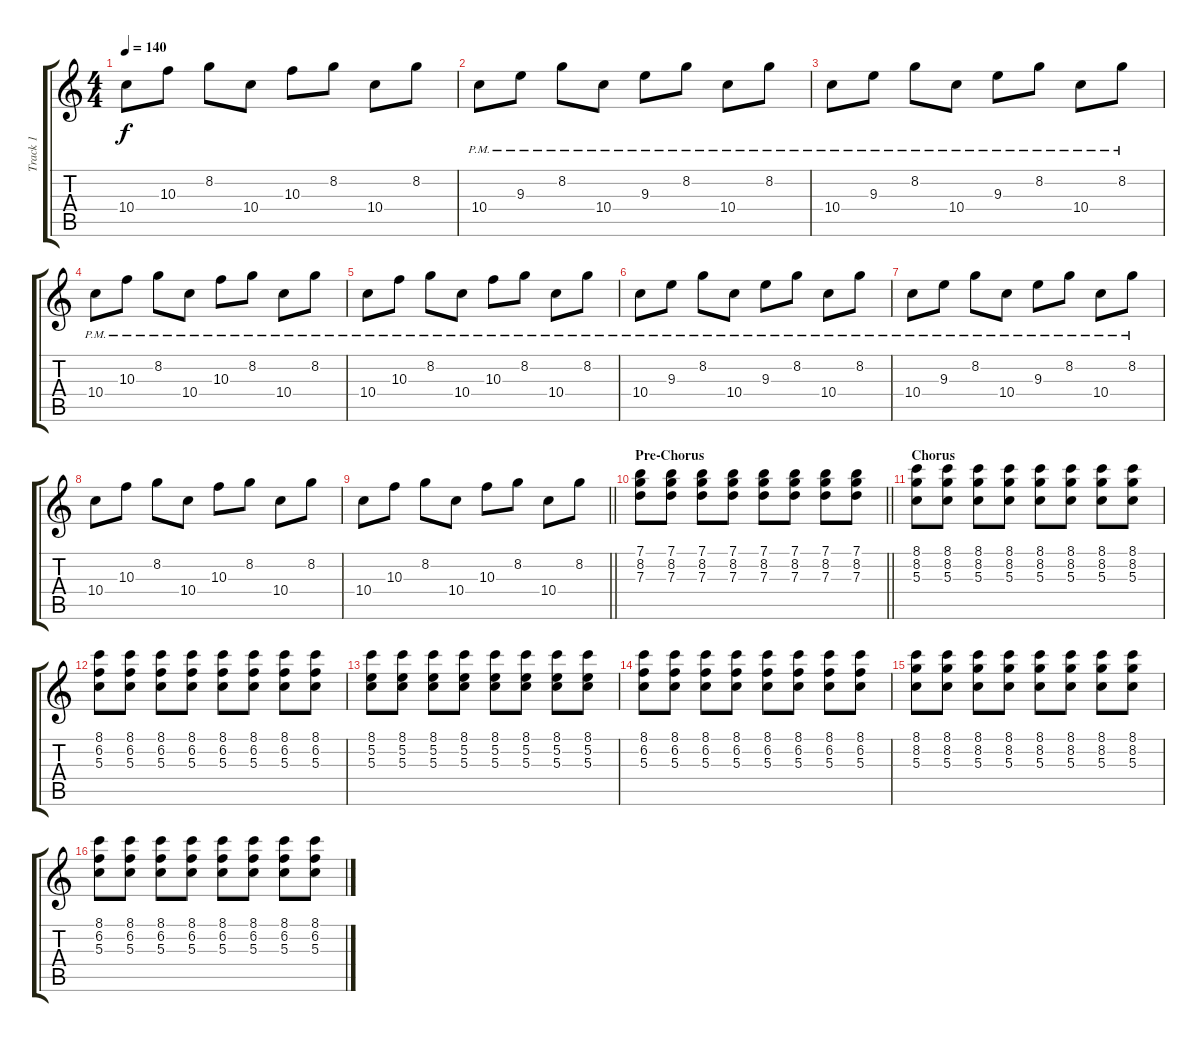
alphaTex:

\track ("Track 1" "Track 1") {instrument distortionguitar}
\staff {score tabs}
\tuning (E4 B3 G3 D3 A2 E2) {hide}
\ts (4 4)
\tempo 140
\clef g2
\ks c
10.4.8{dy f} 10.3.8 8.2.8 10.4.8 10.3.8 8.2.8 10.4.8 8.2.8 |
10.4{pm}.8 9.3{pm}.8 8.2{pm}.8 10.4{pm}.8 9.3{pm}.8 8.2{pm}.8 10.4{pm}.8 8.2{pm}.8 |
10.4{pm}.8 9.3{pm}.8 8.2{pm}.8 10.4{pm}.8 9.3{pm}.8 8.2{pm}.8 10.4{pm}.8 8.2{pm}.8 |
10.4{pm}.8 10.3{pm}.8 8.2{pm}.8 10.4{pm}.8 10.3{pm}.8 8.2{pm}.8 10.4{pm}.8 8.2{pm}.8 |
10.4{pm}.8 10.3{pm}.8 8.2{pm}.8 10.4{pm}.8 10.3{pm}.8 8.2{pm}.8 10.4{pm}.8 8.2{pm}.8 |
10.4{pm}.8 9.3{pm}.8 8.2{pm}.8 10.4{pm}.8 9.3{pm}.8 8.2{pm}.8 10.4{pm}.8 8.2{pm}.8 |
10.4{pm}.8 9.3{pm}.8 8.2{pm}.8 10.4{pm}.8 9.3{pm}.8 8.2{pm}.8 10.4{pm}.8 8.2{pm}.8 |
10.4.8 10.3.8 8.2.8 10.4.8 10.3.8 8.2.8 10.4.8 8.2.8 |
\barLineRight lightlight
10.4.8 10.3.8 8.2.8 10.4.8 10.3.8 8.2.8 10.4.8 8.2.8 |
\section ("" "Pre-Chorus")
\barLineRight lightlight
(7.1 8.2 7.3).8 (7.1 8.2 7.3).8 (7.1 8.2 7.3).8 (7.1 8.2 7.3).8 (7.1 8.2 7.3).8 (7.1 8.2 7.3).8 (7.1 8.2 7.3).8 (7.1 8.2 7.3).8 |
\section ("" "Chorus")
(8.1 8.2 5.3).8 (8.1 8.2 5.3).8 (8.1 8.2 5.3).8 (8.1 8.2 5.3).8 (8.1 8.2 5.3).8 (8.1 8.2 5.3).8 (8.1 8.2 5.3).8 (8.1 8.2 5.3).8 |
(8.1 6.2 5.3).8 (8.1 6.2 5.3).8 (8.1 6.2 5.3).8 (8.1 6.2 5.3).8 (8.1 6.2 5.3).8 (8.1 6.2 5.3).8 (8.1 6.2 5.3).8 (8.1 6.2 5.3).8 |
(8.1 5.2 5.3).8 (8.1 5.2 5.3).8 (8.1 5.2 5.3).8 (8.1 5.2 5.3).8 (8.1 5.2 5.3).8 (8.1 5.2 5.3).8 (8.1 5.2 5.3).8 (8.1 5.2 5.3).8 |
(8.1 6.2 5.3).8 (8.1 6.2 5.3).8 (8.1 6.2 5.3).8 (8.1 6.2 5.3).8 (8.1 6.2 5.3).8 (8.1 6.2 5.3).8 (8.1 6.2 5.3).8 (8.1 6.2 5.3).8 |
(8.1 8.2 5.3).8 (8.1 8.2 5.3).8 (8.1 8.2 5.3).8 (8.1 8.2 5.3).8 (8.1 8.2 5.3).8 (8.1 8.2 5.3).8 (8.1 8.2 5.3).8 (8.1 8.2 5.3).8 |
(8.1 6.2 5.3).8 (8.1 6.2 5.3).8 (8.1 6.2 5.3).8 (8.1 6.2 5.3).8 (8.1 6.2 5.3).8 (8.1 6.2 5.3).8 (8.1 6.2 5.3).8 (8.1 6.2 5.3).8
